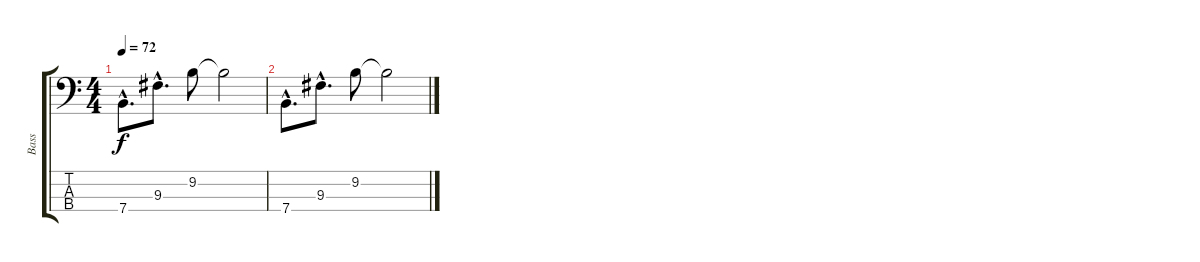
\track ("Bass" "Bass") {instrument electricbassfinger}
\staff {score tabs}
\tuning (G2 D2 A1 E1) {hide}
\ts (4 4)
\tempo 72
\clef f4
\ks c
7.4{hac}.8{d dy f} 9.3{hac}.8{d} 9.2.8 9.2{t}.2 |
7.4{hac}.8{d} 9.3{hac}.8{d} 9.2.8 9.2{t}.2
